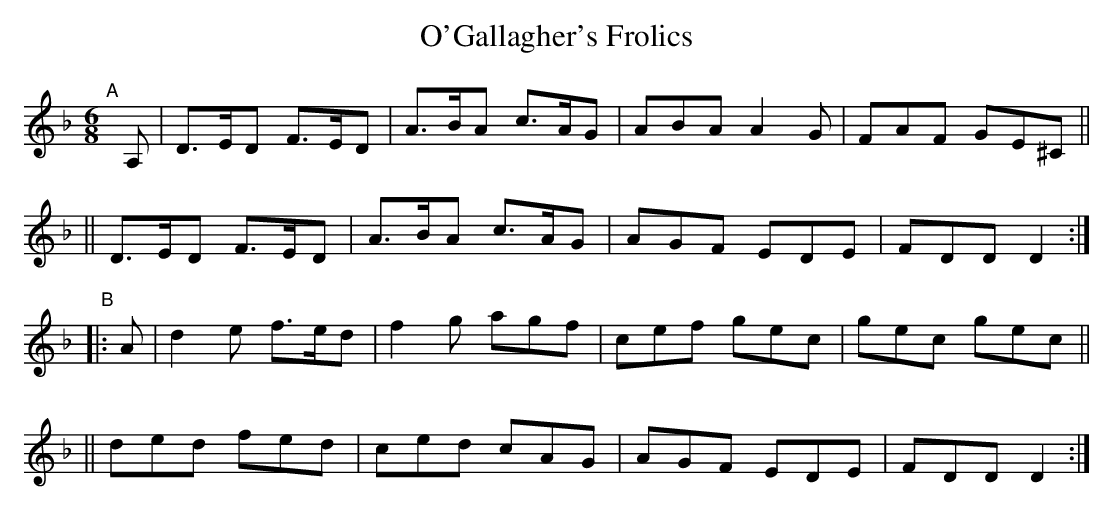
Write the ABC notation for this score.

X:1
T: O'Gallagher's Frolics
M: 6/8
L: 1/8
K: Dm
"^A"[|] A, \
 | D>ED F>ED | A>BA c>AG | ABA A2G | FAF GE^C ||
|| D>ED F>ED | A>BA c>AG | AGF EDE | FDD D2 :|
"^B"|: A \
 | d2e f>ed | f2g agf | cef gec | gec gec ||
|| ded fed  | ced cAG | AGF EDE | FDD D2 :|
